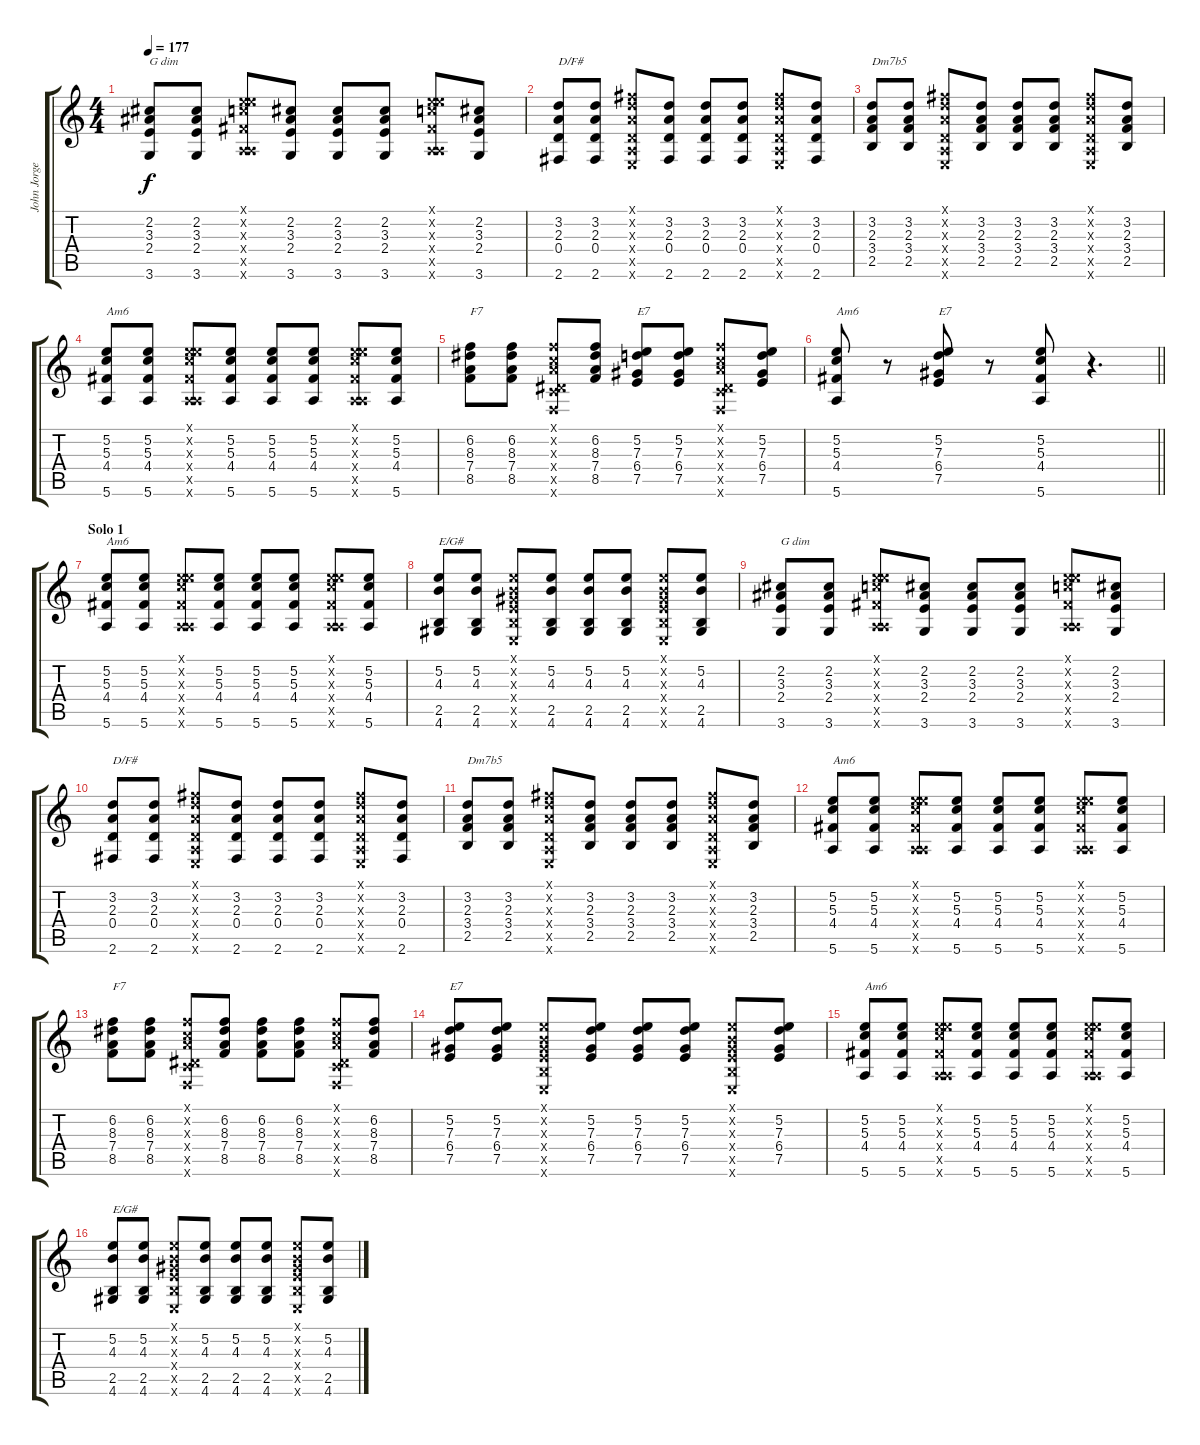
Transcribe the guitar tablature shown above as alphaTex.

\track ("John Jorgenson - Rhythm Acoustic 1" "John Jorge") {instrument acousticguitarsteel}
\staff {score tabs}
\tuning (E4 B3 G3 D3 A2 E2) {hide}
\ts (4 4)
\tempo 177
\clef g2
\ks c
(2.2 3.3 2.4 3.6).8{txt "G dim" dy f} (2.2 3.3 2.4 3.6).8 (0.1{x} 5.2{x} 5.3{x} 4.4{x} 0.5{x} 5.6{x}).8 (2.2 3.3 2.4 3.6).8 (2.2 3.3 2.4 3.6).8 (2.2 3.3 2.4 3.6).8 (0.1{x} 5.2{x} 5.3{x} 4.4{x} 0.5{x} 5.6{x}).8 (2.2 3.3 2.4 3.6).8 |
(3.2 2.3 0.4 2.6).8{txt "D/F#"} (3.2 2.3 0.4 2.6).8 (2.1{x} 3.2{x} 2.3{x} 0.4{x} 0.5{x} 0.6{x}).8 (3.2 2.3 0.4 2.6).8 (3.2 2.3 0.4 2.6).8 (3.2 2.3 0.4 2.6).8 (2.1{x} 3.2{x} 2.3{x} 0.4{x} 0.5{x} 0.6{x}).8 (3.2 2.3 0.4 2.6).8 |
(3.2 2.3 3.4 2.5).8{txt "Dm7b5"} (3.2 2.3 3.4 2.5).8 (2.1{x} 3.2{x} 2.3{x} 0.4{x} 0.5{x} 0.6{x}).8 (3.2 2.3 3.4 2.5).8 (3.2 2.3 3.4 2.5).8 (3.2 2.3 3.4 2.5).8 (2.1{x} 3.2{x} 2.3{x} 0.4{x} 0.5{x} 0.6{x}).8 (3.2 2.3 3.4 2.5).8 |
(5.2 5.3 4.4 5.6).8{txt "Am6"} (5.2 5.3 4.4 5.6).8 (0.1{x} 5.2{x} 5.3{x} 4.4{x} 0.5{x} 5.6{x}).8 (5.2 5.3 4.4 5.6).8 (5.2 5.3 4.4 5.6).8 (5.2 5.3 4.4 5.6).8 (0.1{x} 5.2{x} 5.3{x} 4.4{x} 0.5{x} 5.6{x}).8 (5.2 5.3 4.4 5.6).8 |
(6.2 8.3 7.4 8.5).8{txt "F7"} (6.2 8.3 7.4 8.5).8 (1.1{x} 1.2{x} 2.3{x} 1.4{x} 3.5{x} 1.6{x}).8 (6.2 8.3 7.4 8.5).8 (5.2 7.3 6.4 7.5).8{txt "E7"} (5.2 7.3 6.4 7.5).8 (1.1{x} 1.2{x} 2.3{x} 1.4{x} 3.5{x} 1.6{x}).8 (5.2 7.3 6.4 7.5).8 |
\barLineRight lightlight
(5.2 5.3 4.4 5.6).8{txt "Am6"} r.8 (5.2 7.3 6.4 7.5).8{txt "E7"} r.8 (5.2 5.3 4.4 5.6).8 r.4{d} |
\section ("" "Solo 1")
(5.2 5.3 4.4 5.6).8{txt "Am6"} (5.2 5.3 4.4 5.6).8 (0.1{x} 5.2{x} 5.3{x} 4.4{x} 0.5{x} 5.6{x}).8 (5.2 5.3 4.4 5.6).8 (5.2 5.3 4.4 5.6).8 (5.2 5.3 4.4 5.6).8 (0.1{x} 5.2{x} 5.3{x} 4.4{x} 0.5{x} 5.6{x}).8 (5.2 5.3 4.4 5.6).8 |
(5.2 4.3 2.5 4.6).8{txt "E/G#"} (5.2 4.3 2.5 4.6).8 (0.1{x} 0.2{x} 1.3{x} 2.4{x} 2.5{x} 0.6{x}).8 (5.2 4.3 2.5 4.6).8 (5.2 4.3 2.5 4.6).8 (5.2 4.3 2.5 4.6).8 (0.1{x} 0.2{x} 1.3{x} 2.4{x} 2.5{x} 0.6{x}).8 (5.2 4.3 2.5 4.6).8 |
(2.2 3.3 2.4 3.6).8{txt "G dim"} (2.2 3.3 2.4 3.6).8 (0.1{x} 5.2{x} 5.3{x} 4.4{x} 0.5{x} 5.6{x}).8 (2.2 3.3 2.4 3.6).8 (2.2 3.3 2.4 3.6).8 (2.2 3.3 2.4 3.6).8 (0.1{x} 5.2{x} 5.3{x} 4.4{x} 0.5{x} 5.6{x}).8 (2.2 3.3 2.4 3.6).8 |
(3.2 2.3 0.4 2.6).8{txt "D/F#"} (3.2 2.3 0.4 2.6).8 (2.1{x} 3.2{x} 2.3{x} 0.4{x} 0.5{x} 0.6{x}).8 (3.2 2.3 0.4 2.6).8 (3.2 2.3 0.4 2.6).8 (3.2 2.3 0.4 2.6).8 (2.1{x} 3.2{x} 2.3{x} 0.4{x} 0.5{x} 0.6{x}).8 (3.2 2.3 0.4 2.6).8 |
(3.2 2.3 3.4 2.5).8{txt "Dm7b5"} (3.2 2.3 3.4 2.5).8 (2.1{x} 3.2{x} 2.3{x} 0.4{x} 0.5{x} 0.6{x}).8 (3.2 2.3 3.4 2.5).8 (3.2 2.3 3.4 2.5).8 (3.2 2.3 3.4 2.5).8 (2.1{x} 3.2{x} 2.3{x} 0.4{x} 0.5{x} 0.6{x}).8 (3.2 2.3 3.4 2.5).8 |
(5.2 5.3 4.4 5.6).8{txt "Am6"} (5.2 5.3 4.4 5.6).8 (0.1{x} 5.2{x} 5.3{x} 4.4{x} 0.5{x} 5.6{x}).8 (5.2 5.3 4.4 5.6).8 (5.2 5.3 4.4 5.6).8 (5.2 5.3 4.4 5.6).8 (0.1{x} 5.2{x} 5.3{x} 4.4{x} 0.5{x} 5.6{x}).8 (5.2 5.3 4.4 5.6).8 |
(6.2 8.3 7.4 8.5).8{txt "F7"} (6.2 8.3 7.4 8.5).8 (1.1{x} 1.2{x} 2.3{x} 1.4{x} 3.5{x} 1.6{x}).8 (6.2 8.3 7.4 8.5).8 (6.2 8.3 7.4 8.5).8 (6.2 8.3 7.4 8.5).8 (1.1{x} 1.2{x} 2.3{x} 1.4{x} 3.5{x} 1.6{x}).8 (6.2 8.3 7.4 8.5).8 |
(5.2 7.3 6.4 7.5).8{txt "E7"} (5.2 7.3 6.4 7.5).8 (0.1{x} 0.2{x} 1.3{x} 2.4{x} 2.5{x} 0.6{x}).8 (5.2 7.3 6.4 7.5).8 (5.2 7.3 6.4 7.5).8 (5.2 7.3 6.4 7.5).8 (0.1{x} 0.2{x} 1.3{x} 2.4{x} 2.5{x} 0.6{x}).8 (5.2 7.3 6.4 7.5).8 |
(5.2 5.3 4.4 5.6).8{txt "Am6"} (5.2 5.3 4.4 5.6).8 (0.1{x} 5.2{x} 5.3{x} 4.4{x} 0.5{x} 5.6{x}).8 (5.2 5.3 4.4 5.6).8 (5.2 5.3 4.4 5.6).8 (5.2 5.3 4.4 5.6).8 (0.1{x} 5.2{x} 5.3{x} 4.4{x} 0.5{x} 5.6{x}).8 (5.2 5.3 4.4 5.6).8 |
(5.2 4.3 2.5 4.6).8{txt "E/G#"} (5.2 4.3 2.5 4.6).8 (0.1{x} 0.2{x} 1.3{x} 2.4{x} 2.5{x} 0.6{x}).8 (5.2 4.3 2.5 4.6).8 (5.2 4.3 2.5 4.6).8 (5.2 4.3 2.5 4.6).8 (0.1{x} 0.2{x} 1.3{x} 2.4{x} 2.5{x} 0.6{x}).8 (5.2 4.3 2.5 4.6).8
